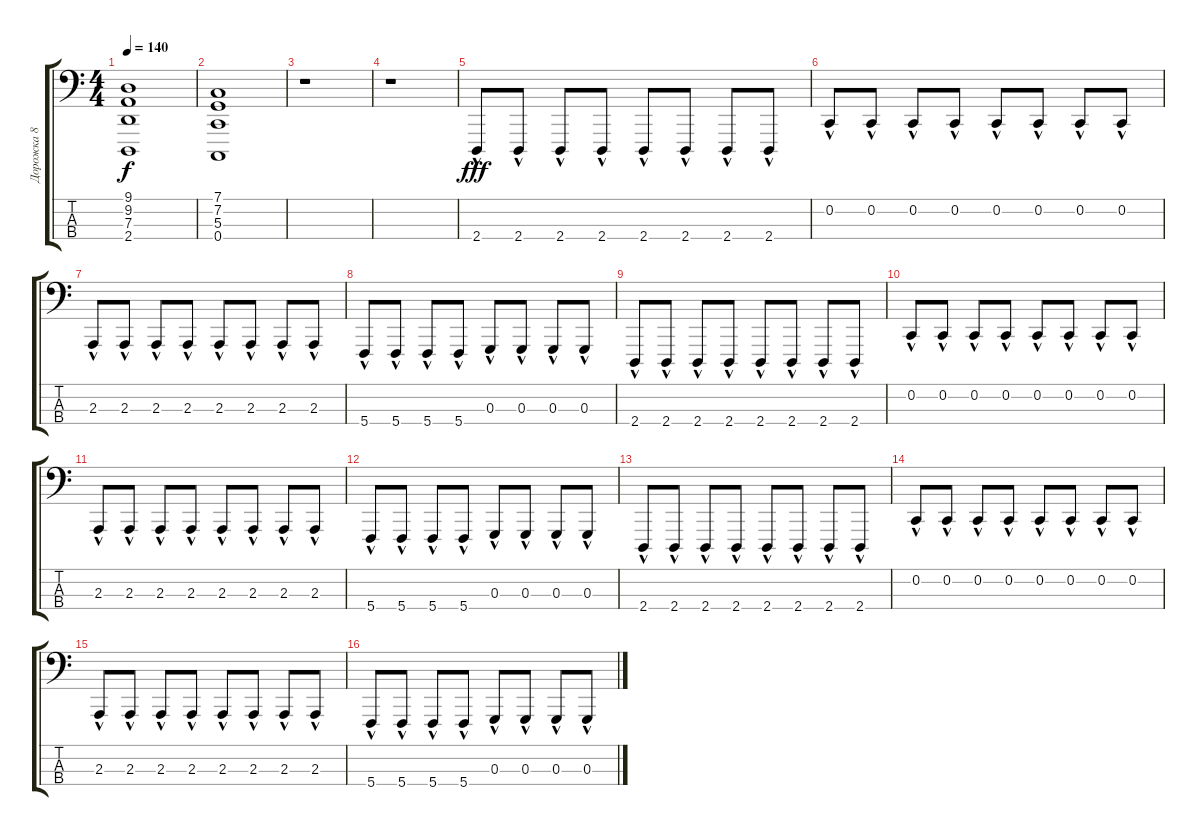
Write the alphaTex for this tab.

\track ("Дорожка 8" "Дорожка 8") {instrument lead2sawtooth}
\staff {score tabs}
\tuning (F2 C2 G1 C1) {hide}
\ts (4 4)
\tempo 140
\clef f4
\ks c
(9.1 9.2 7.3 2.4).1{dy f} |
(7.1 7.2 5.3 0.4).1 |
r.1 |
r.1 |
2.4{hac}.8{dy fff instrument lead2sawtooth} 2.4{hac}.8 2.4{hac}.8 2.4{hac}.8 2.4{hac}.8 2.4{hac}.8 2.4{hac}.8 2.4{hac}.8 |
0.2{hac}.8 0.2{hac}.8 0.2{hac}.8 0.2{hac}.8 0.2{hac}.8 0.2{hac}.8 0.2{hac}.8 0.2{hac}.8 |
2.3{hac}.8 2.3{hac}.8 2.3{hac}.8 2.3{hac}.8 2.3{hac}.8 2.3{hac}.8 2.3{hac}.8 2.3{hac}.8 |
5.4{hac}.8 5.4{hac}.8 5.4{hac}.8 5.4{hac}.8 0.3{hac}.8 0.3{hac}.8 0.3{hac}.8 0.3{hac}.8 |
2.4{hac}.8 2.4{hac}.8 2.4{hac}.8 2.4{hac}.8 2.4{hac}.8 2.4{hac}.8 2.4{hac}.8 2.4{hac}.8 |
0.2{hac}.8 0.2{hac}.8 0.2{hac}.8 0.2{hac}.8 0.2{hac}.8 0.2{hac}.8 0.2{hac}.8 0.2{hac}.8 |
2.3{hac}.8 2.3{hac}.8 2.3{hac}.8 2.3{hac}.8 2.3{hac}.8 2.3{hac}.8 2.3{hac}.8 2.3{hac}.8 |
5.4{hac}.8 5.4{hac}.8 5.4{hac}.8 5.4{hac}.8 0.3{hac}.8 0.3{hac}.8 0.3{hac}.8 0.3{hac}.8 |
2.4{hac}.8 2.4{hac}.8 2.4{hac}.8 2.4{hac}.8 2.4{hac}.8 2.4{hac}.8 2.4{hac}.8 2.4{hac}.8 |
0.2{hac}.8 0.2{hac}.8 0.2{hac}.8 0.2{hac}.8 0.2{hac}.8 0.2{hac}.8 0.2{hac}.8 0.2{hac}.8 |
2.3{hac}.8 2.3{hac}.8 2.3{hac}.8 2.3{hac}.8 2.3{hac}.8 2.3{hac}.8 2.3{hac}.8 2.3{hac}.8 |
5.4{hac}.8 5.4{hac}.8 5.4{hac}.8 5.4{hac}.8 0.3{hac}.8 0.3{hac}.8 0.3{hac}.8 0.3{hac}.8
